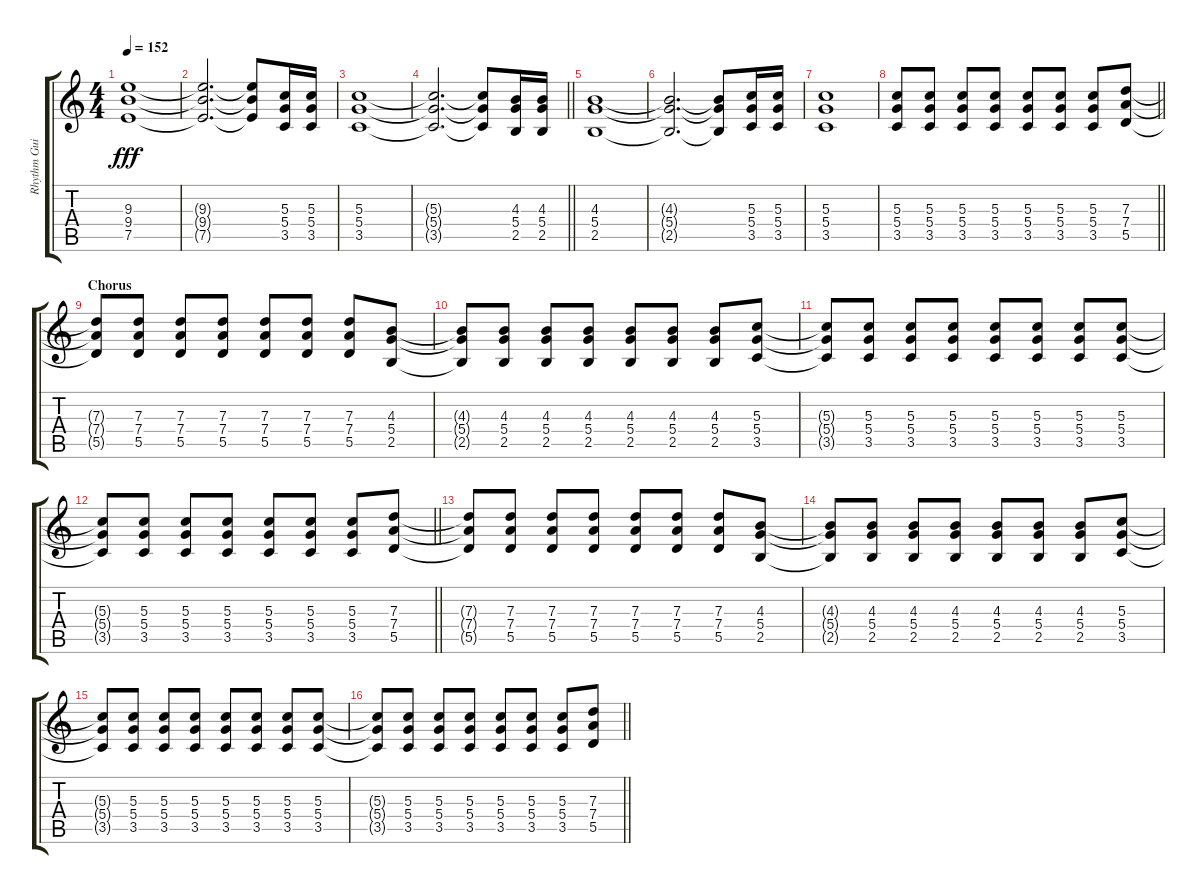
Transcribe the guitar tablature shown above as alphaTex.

\track ("Rhythm Guitar" "Rhythm Gui") {instrument overdrivenguitar}
\staff {score tabs}
\tuning (E4 B3 G3 D3 A2 D2) {hide}
\ts (4 4)
\tempo 152
\clef g2
\ks c
(9.3 9.4 7.5).1{dy fff} |
(9.3{t} 9.4{t} 7.5{t}).2{d} (9.3{t} 9.4{t} 7.5{t}).8 (5.3 5.4 3.5).16 (5.3 5.4 3.5).16 |
(5.3 5.4 3.5).1 |
\barLineRight lightlight
(5.3{t} 5.4{t} 3.5{t}).2{d} (5.3{t} 5.4{t} 3.5{t}).8 (4.3 5.4 2.5).16 (4.3 5.4 2.5).16 |
(4.3 5.4 2.5).1 |
(4.3{t} 5.4{t} 2.5{t}).2{d} (4.3{t} 5.4{t} 2.5{t}).8 (5.3 5.4 3.5).16 (5.3 5.4 3.5).16 |
(5.3 5.4 3.5).1 |
\barLineRight lightlight
(5.3 5.4 3.5).8 (5.3 5.4 3.5).8 (5.3 5.4 3.5).8 (5.3 5.4 3.5).8 (5.3 5.4 3.5).8 (5.3 5.4 3.5).8 (5.3 5.4 3.5).8 (7.3 7.4 5.5).8 |
\section ("" "Chorus")
(7.3{t} 7.4{t} 5.5{t}).8 (7.3 7.4 5.5).8 (7.3 7.4 5.5).8 (7.3 7.4 5.5).8 (7.3 7.4 5.5).8 (7.3 7.4 5.5).8 (7.3 7.4 5.5).8 (4.3 5.4 2.5).8 |
(4.3{t} 5.4{t} 2.5{t}).8 (4.3 5.4 2.5).8 (4.3 5.4 2.5).8 (4.3 5.4 2.5).8 (4.3 5.4 2.5).8 (4.3 5.4 2.5).8 (4.3 5.4 2.5).8 (5.3 5.4 3.5).8 |
(5.3{t} 5.4{t} 3.5{t}).8 (5.3 5.4 3.5).8 (5.3 5.4 3.5).8 (5.3 5.4 3.5).8 (5.3 5.4 3.5).8 (5.3 5.4 3.5).8 (5.3 5.4 3.5).8 (5.3 5.4 3.5).8 |
\barLineRight lightlight
(5.3{t} 5.4{t} 3.5{t}).8 (5.3 5.4 3.5).8 (5.3 5.4 3.5).8 (5.3 5.4 3.5).8 (5.3 5.4 3.5).8 (5.3 5.4 3.5).8 (5.3 5.4 3.5).8 (7.3 7.4 5.5).8 |
(7.3{t} 7.4{t} 5.5{t}).8 (7.3 7.4 5.5).8 (7.3 7.4 5.5).8 (7.3 7.4 5.5).8 (7.3 7.4 5.5).8 (7.3 7.4 5.5).8 (7.3 7.4 5.5).8 (4.3 5.4 2.5).8 |
(4.3{t} 5.4{t} 2.5{t}).8 (4.3 5.4 2.5).8 (4.3 5.4 2.5).8 (4.3 5.4 2.5).8 (4.3 5.4 2.5).8 (4.3 5.4 2.5).8 (4.3 5.4 2.5).8 (5.3 5.4 3.5).8 |
(5.3{t} 5.4{t} 3.5{t}).8 (5.3 5.4 3.5).8 (5.3 5.4 3.5).8 (5.3 5.4 3.5).8 (5.3 5.4 3.5).8 (5.3 5.4 3.5).8 (5.3 5.4 3.5).8 (5.3 5.4 3.5).8 |
\barLineRight lightlight
(5.3{t} 5.4{t} 3.5{t}).8 (5.3 5.4 3.5).8 (5.3 5.4 3.5).8 (5.3 5.4 3.5).8 (5.3 5.4 3.5).8 (5.3 5.4 3.5).8 (5.3 5.4 3.5).8 (7.3 7.4 5.5).8
